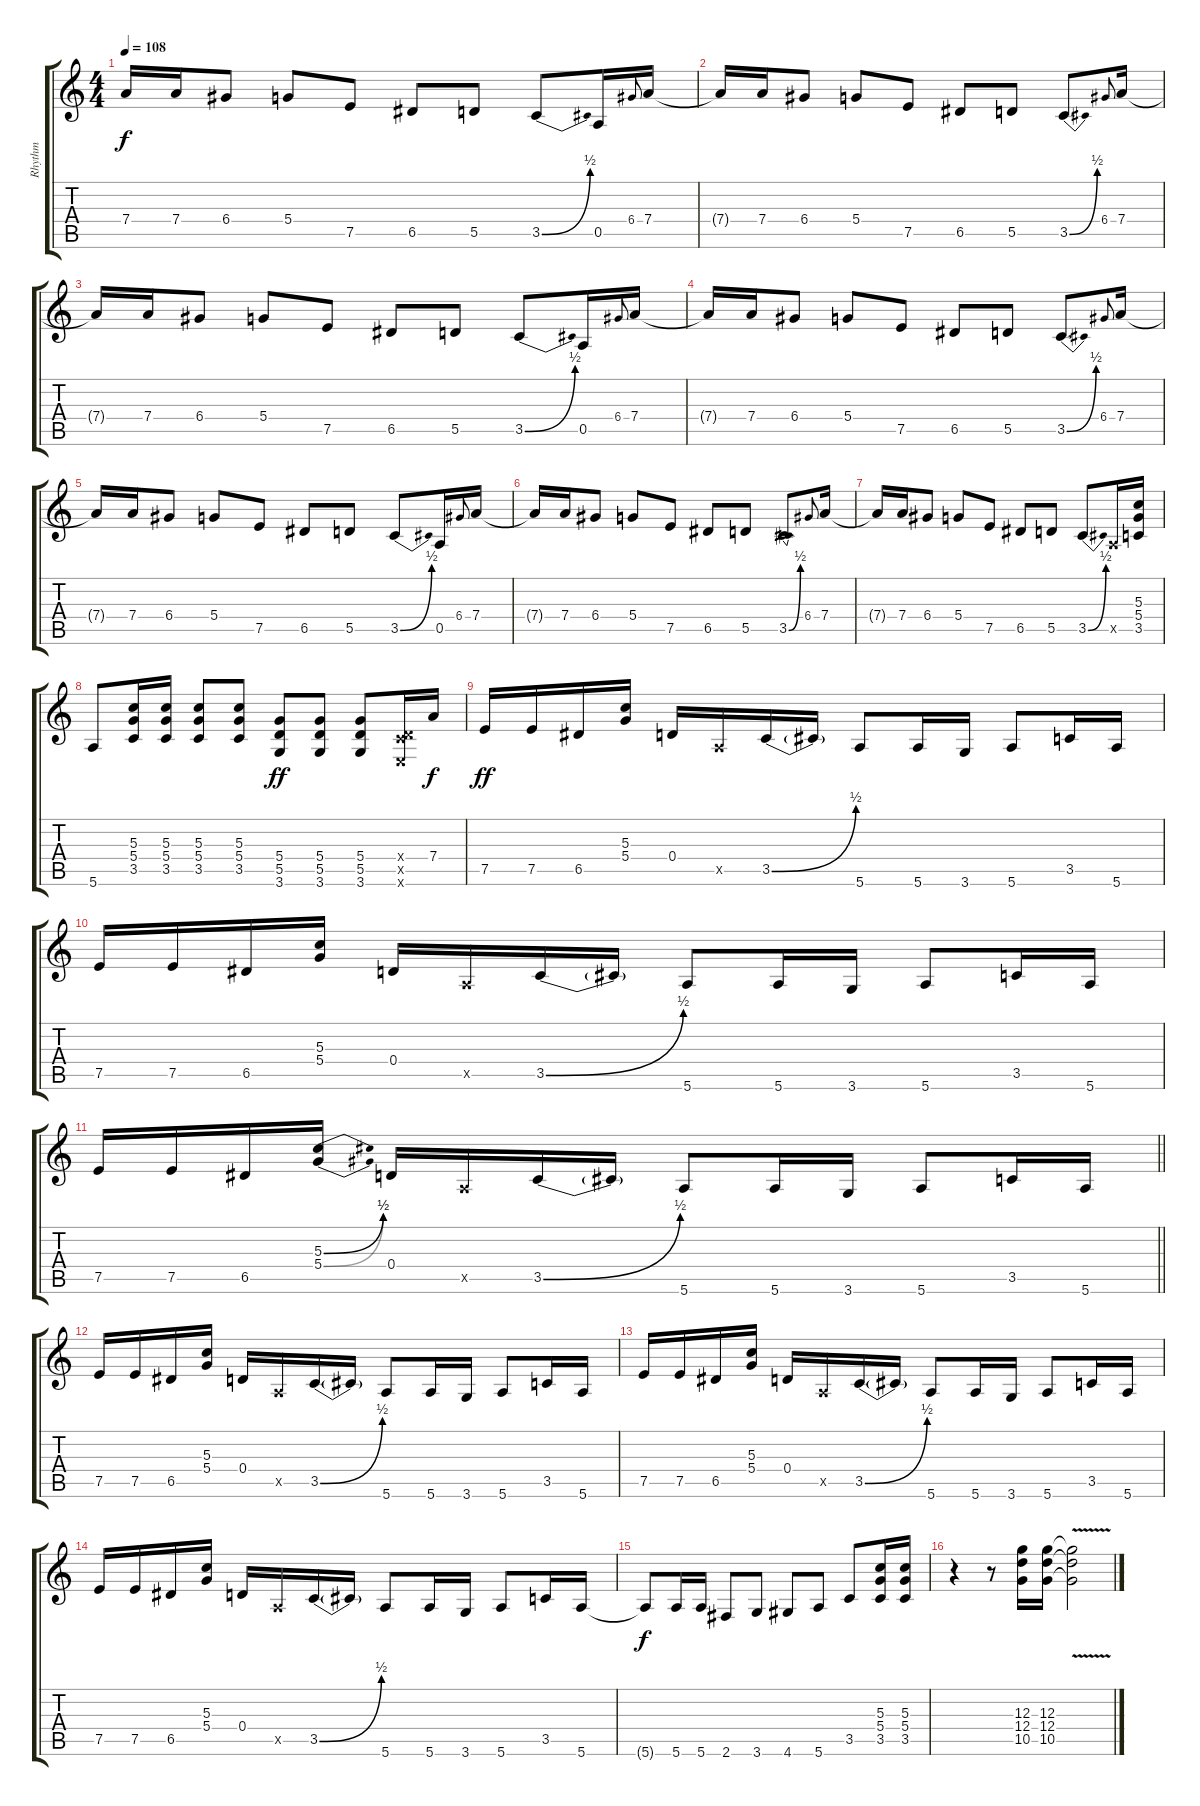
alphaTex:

\track ("Rhythm" "Rhythm") {instrument distortionguitar}
\staff {score tabs}
\tuning (E4 B3 G3 D3 A2 E2) {hide}
\ts (4 4)
\tempo 108
\clef g2
\ks c
7.4{t}.16{dy f} 7.4.16 6.4.8 5.4.8 7.5.8 6.5.8 5.5.8 3.5{be (bend 0 0 60 2)}.8 0.5.16 6.4.8{gr onbeat} 7.4.16 |
7.4{t}.16 7.4.16 6.4.8 5.4.8 7.5.8 6.5.8 5.5.8 3.5{be (bend 0 0 60 2)}.8{d} 6.4.8{gr onbeat} 7.4.16 |
7.4{t}.16 7.4.16 6.4.8 5.4.8 7.5.8 6.5.8 5.5.8 3.5{be (bend 0 0 60 2)}.8 0.5.16 6.4.8{gr onbeat} 7.4.16 |
7.4{t}.16 7.4.16 6.4.8 5.4.8 7.5.8 6.5.8 5.5.8 3.5{be (bend 0 0 60 2)}.8{d} 6.4.8{gr onbeat} 7.4.16 |
7.4{t}.16 7.4.16 6.4.8 5.4.8 7.5.8 6.5.8 5.5.8 3.5{be (bend 0 0 60 2)}.8 0.5.16 6.4.8{gr onbeat} 7.4.16 |
7.4{t}.16 7.4.16 6.4.8 5.4.8 7.5.8 6.5.8 5.5.8 3.5{be (bend 0 0 60 2)}.8{d} 6.4.8{gr onbeat} 7.4.16 |
7.4{t}.16 7.4.16 6.4.8 5.4.8 7.5.8 6.5.8 5.5.8 3.5{be (bend 0 0 60 2)}.8 0.5{x}.16 (5.3 5.4 3.5).16 |
5.6.8 (5.3 5.4 3.5).16 (5.3 5.4 3.5).16 (5.3 5.4 3.5).8 (5.3 5.4 3.5).8 (5.4 5.5 3.6).8{dy ff} (5.4 5.5 3.6).8 (5.4 5.5 3.6).8 (0.4{x} 3.5{x} 0.6{x}).16 7.4.16{dy f} |
7.5.16{dy ff} 7.5.16 6.5.16 (5.3 5.4).16 0.4.16 0.5{x}.16 3.5{be (bend 0 0 60 2)}.16 3.5{t}.16 5.6.8 5.6.16 3.6.16 5.6.8 3.5.16 5.6.16 |
7.5.16 7.5.16 6.5.16 (5.3 5.4).16 0.4.16 0.5{x}.16 3.5{be (bend 0 0 60 2)}.16 3.5{t}.16 5.6.8 5.6.16 3.6.16 5.6.8 3.5.16 5.6.16 |
\barLineRight lightlight
7.5.16 7.5.16 6.5.16 (5.3{be (bend 0 0 60 2)} 5.4{be (bend 0 0 60 2)}).16 0.4.16 0.5{x}.16 3.5{be (bend 0 0 60 2)}.16 3.5{t}.16 5.6.8 5.6.16 3.6.16 5.6.8 3.5.16 5.6.16 |
7.5.16 7.5.16 6.5.16 (5.3 5.4).16 0.4.16 0.5{x}.16 3.5{be (bend 0 0 60 2)}.16 3.5{t}.16 5.6.8 5.6.16 3.6.16 5.6.8 3.5.16 5.6.16 |
7.5.16 7.5.16 6.5.16 (5.3 5.4).16 0.4.16 0.5{x}.16 3.5{be (bend 0 0 60 2)}.16 3.5{t}.16 5.6.8 5.6.16 3.6.16 5.6.8 3.5.16 5.6.16 |
7.5.16 7.5.16 6.5.16 (5.3 5.4).16 0.4.16 0.5{x}.16 3.5{be (bend 0 0 60 2)}.16 3.5{t}.16 5.6.8 5.6.16 3.6.16 5.6.8 3.5.16 5.6.16 |
5.6{t}.8{dy f} 5.6.16 5.6.16 2.6.8 3.6.8 4.6.8 5.6.8 3.5.8 (5.3 5.4 3.5).16 (5.3 5.4 3.5).16 |
r.4 r.8 (12.3 12.4 10.5).16 (12.3 12.4 10.5).16 (12.3{v t} 12.4{v t} 10.5{v t}).2
